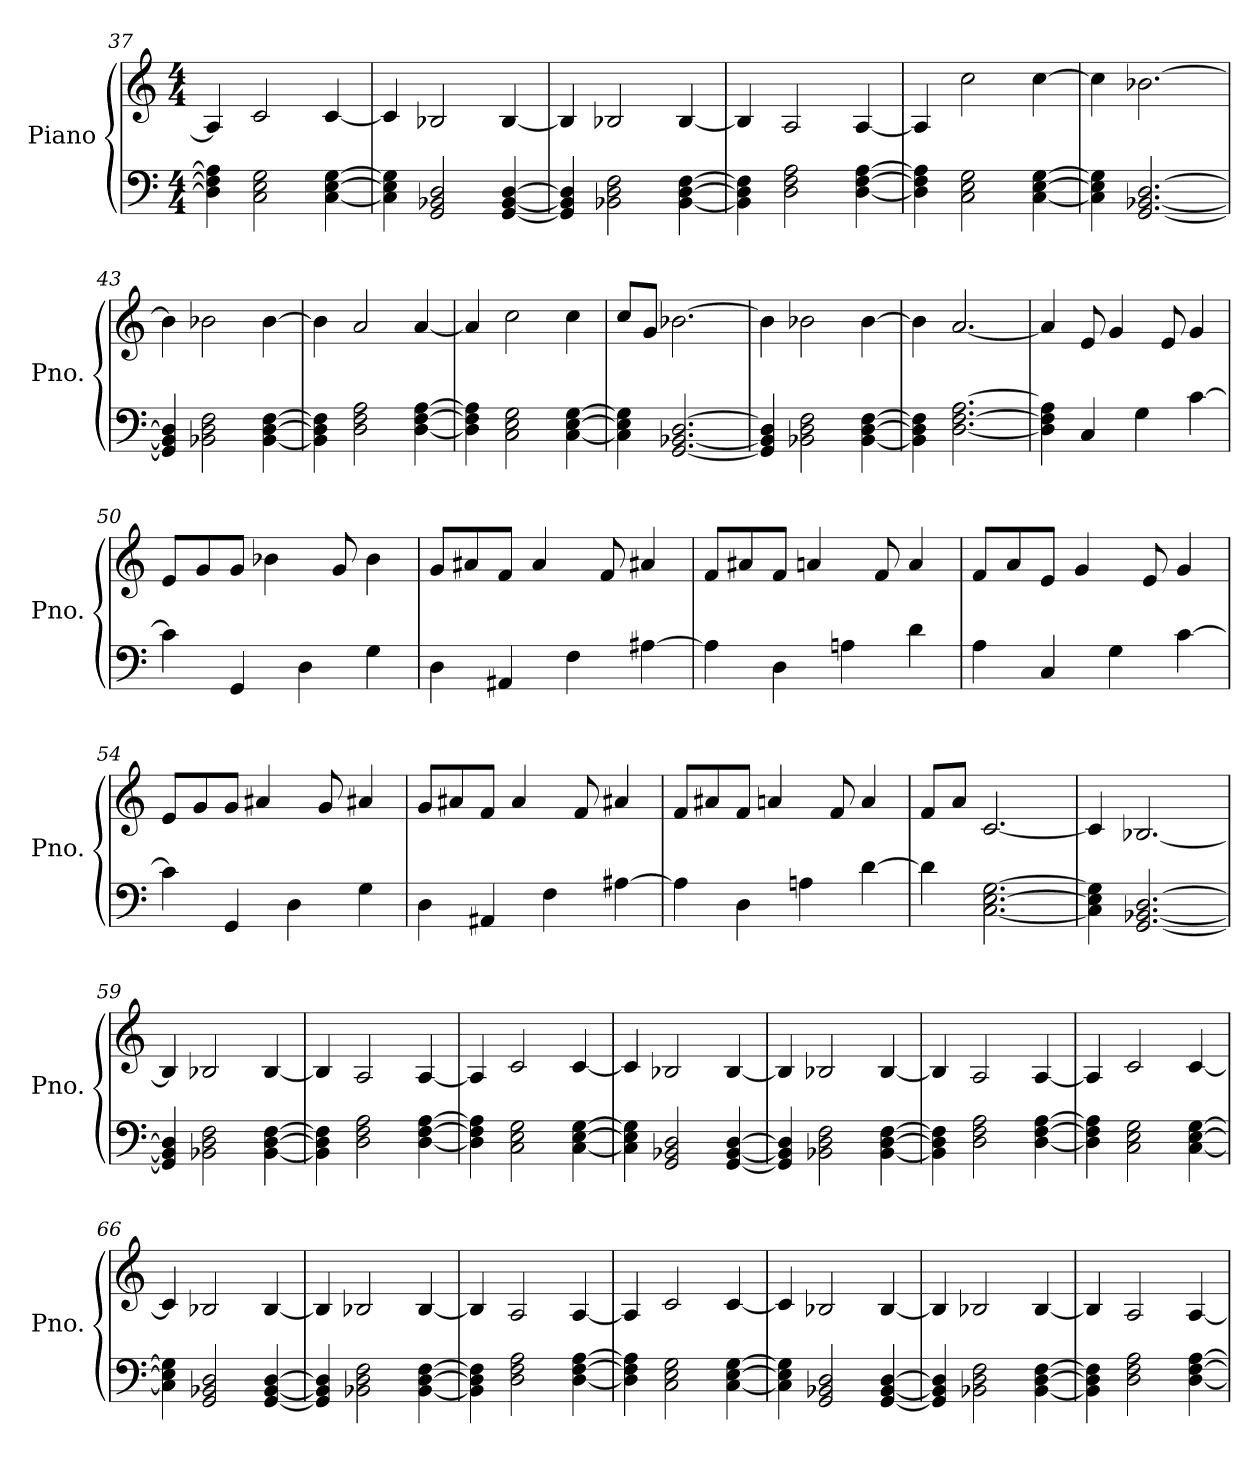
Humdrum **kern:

**kern	**kern
*part1	*part1
*staff2	*staff1
*I"Piano	*
*I'Pno.	*
*clefF4	*clefG2
*k[]	*k[]
*M4/4	*M4/4
=37	=37
4D\] 4F\] 4A\]	4A/]
2C\ 2E\ 2G\	2c/
[4C\ [4E\ [4G\	[4c/
=38	=38
4C\] 4E\] 4G\]	4c/]
2GG/ 2BB-X/ 2D/	2B-X/
[4GG/ [4BB-/ [4D/	[4B-/
!!LO:PB:g=z
=39	=39
4GG/] 4BB-/] 4D/]	4B-/]
2BB-X\ 2D\ 2F\	2B-X/
[4BB-\ [4D\ [4F\	[4B-/
=40	=40
4BB-\] 4D\] 4F\]	4B-/]
2D\ 2F\ 2A\	2A/
[4D\ [4F\ [4A\	[4A/
=41	=41
4D\] 4F\] 4A\]	4A/]
2C\ 2E\ 2G\	2cc\
[4C\ [4E\ [4G\	[4cc\
=42	=42
4C\] 4E\] 4G\]	4cc\]
[2.GG/ [2.BB-X/ [2.D/	[2.b-X\
=43	=43
4GG/] 4BB-/] 4D/]	4b-\]
2BB-X\ 2D\ 2F\	2b-X\
[4BB-\ [4D\ [4F\	[4b-\
=44	=44
4BB-\] 4D\] 4F\]	4b-\]
2D\ 2F\ 2A\	2a/
[4D\ [4F\ [4A\	[4a/
=45	=45
4D\] 4F\] 4A\]	4a/]
2C\ 2E\ 2G\	2cc\
[4C\ [4E\ [4G\	4cc\
=46	=46
4C\] 4E\] 4G\]	8cc/L
.	8g/J
[2.GG/ [2.BB-X/ [2.D/	[2.b-X\
=47	=47
4GG/] 4BB-/] 4D/]	4b-\]
2BB-X\ 2D\ 2F\	2b-X\
[4BB-\ [4D\ [4F\	[4b-\
=48	=48
4BB-\] 4D\] 4F\]	4b-\]
[2.D\ [2.F\ [2.A\	[2.a/
!!LO:LB:g=z
=49	=49
4D\] 4F\] 4A\]	4a/]
4C/	8e/
.	4g/
4G\	.
.	8e/
[4c\	4g/
=50	=50
4c\]	8e/L
.	8g/
4GG/	8g/J
.	4b-X\
4D\	.
.	8g/
4G\	4b-\
=51	=51
4D\	8g/L
.	8a#X/
4AA#X/	8f/J
.	4a#/
4F\	.
.	8f/
[4A#X\	4a#X/
=52	=52
4A#\]	8f/L
.	8a#X/
4D\	8f/J
.	4an/
4An\	.
.	8f/
4d\	4a/
=53	=53
4A\	8f/L
.	8a/
4C/	8e/J
.	4g/
4G\	.
.	8e/
[4c\	4g/
!!LO:LB:g=z
=54	=54
4c\]	8e/L
.	8g/
4GG/	8g/J
.	4a#X/
4D\	.
.	8g/
4G\	4a#X/
=55	=55
4D\	8g/L
.	8a#X/
4AA#X/	8f/J
.	4a#/
4F\	.
.	8f/
[4A#X\	4a#X/
=56	=56
4A#\]	8f/L
.	8a#X/
4D\	8f/J
.	4an/
4An\	.
.	8f/
[4d\	4a/
=57	=57
4d\]	8f/L
.	8a/J
[2.C\ [2.E\ [2.G\	[2.c/
=58	=58
4C\] 4E\] 4G\]	4c/]
[2.GG/ [2.BB-X/ [2.D/	[2.B-X/
=59	=59
4GG/] 4BB-/] 4D/]	4B-/]
2BB-X\ 2D\ 2F\	2B-X/
[4BB-\ [4D\ [4F\	[4B-/
=60	=60
4BB-\] 4D\] 4F\]	4B-/]
2D\ 2F\ 2A\	2A/
[4D\ [4F\ [4A\	[4A/
!!LO:LB:g=z
=61	=61
4D\] 4F\] 4A\]	4A/]
2C\ 2E\ 2G\	2c/
[4C\ [4E\ [4G\	[4c/
=62	=62
4C\] 4E\] 4G\]	4c/]
2GG/ 2BB-X/ 2D/	2B-X/
[4GG/ [4BB-/ [4D/	[4B-/
=63	=63
4GG/] 4BB-/] 4D/]	4B-/]
2BB-X\ 2D\ 2F\	2B-X/
[4BB-\ [4D\ [4F\	[4B-/
=64	=64
4BB-\] 4D\] 4F\]	4B-/]
2D\ 2F\ 2A\	2A/
[4D\ [4F\ [4A\	[4A/
=65	=65
4D\] 4F\] 4A\]	4A/]
2C\ 2E\ 2G\	2c/
[4C\ [4E\ [4G\	[4c/
=66	=66
4C\] 4E\] 4G\]	4c/]
2GG/ 2BB-X/ 2D/	2B-X/
[4GG/ [4BB-/ [4D/	[4B-/
=67	=67
4GG/] 4BB-/] 4D/]	4B-/]
2BB-X\ 2D\ 2F\	2B-X/
[4BB-\ [4D\ [4F\	[4B-/
=68	=68
4BB-\] 4D\] 4F\]	4B-/]
2D\ 2F\ 2A\	2A/
[4D\ [4F\ [4A\	[4A/
=69	=69
4D\] 4F\] 4A\]	4A/]
2C\ 2E\ 2G\	2c/
[4C\ [4E\ [4G\	[4c/
!!LO:LB:g=z
=70	=70
4C\] 4E\] 4G\]	4c/]
2GG/ 2BB-X/ 2D/	2B-X/
[4GG/ [4BB-/ [4D/	[4B-/
=71	=71
4GG/] 4BB-/] 4D/]	4B-/]
2BB-X\ 2D\ 2F\	2B-X/
[4BB-\ [4D\ [4F\	[4B-/
=72	=72
4BB-\] 4D\] 4F\]	4B-/]
2D\ 2F\ 2A\	2A/
[4D\ [4F\ [4A\	[4A/
=	=
*-	*-
